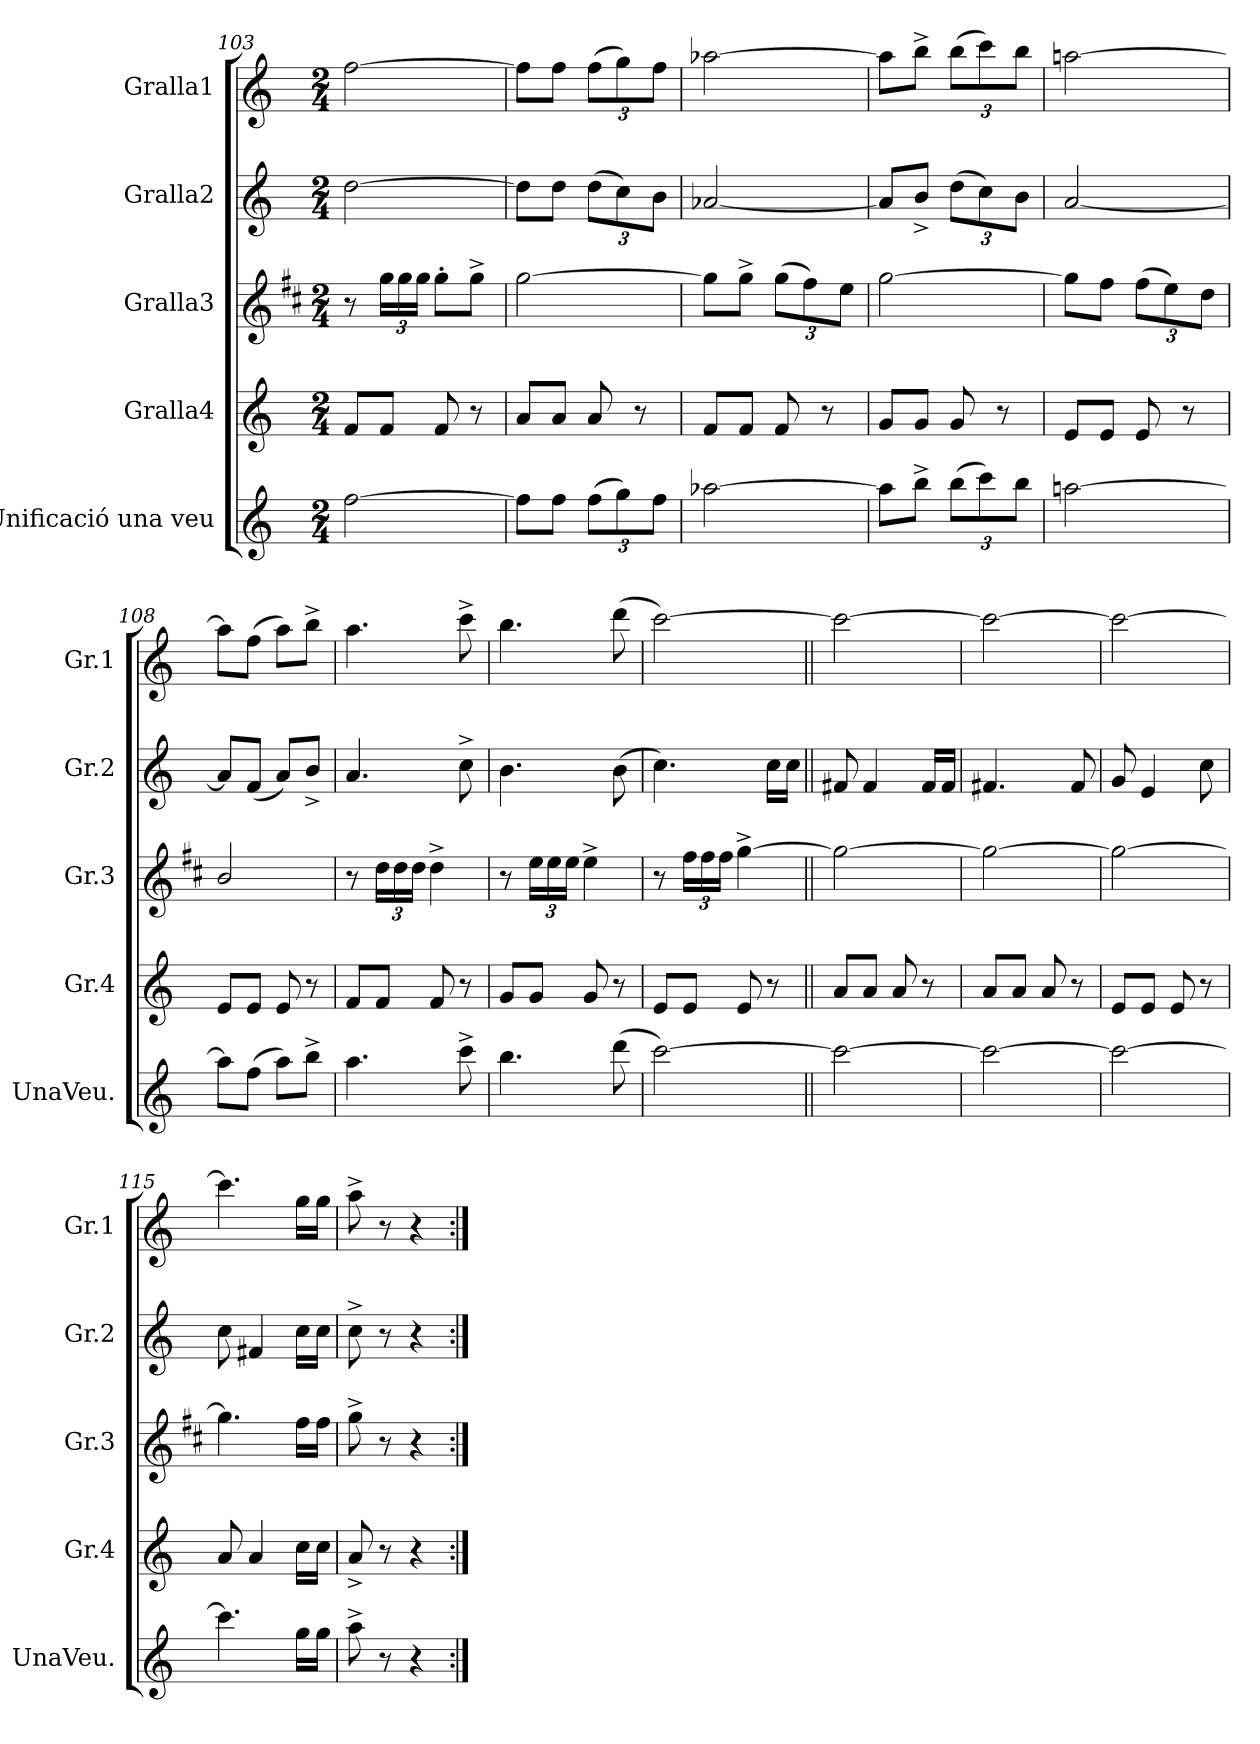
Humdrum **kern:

**kern	**kern	**kern	**kern	**kern
*part5	*part4	*part3	*part2	*part1
*staff5	*staff4	*staff3	*staff2	*staff1
*I"Unificació una veu	*I"Gralla4	*I"Gralla3	*I"Gralla2	*I"Gralla1
*I'UnaVeu.	*I'Gr.4	*I'Gr.3	*I'Gr.2	*I'Gr.1
*clefG2	*clefG2	*clefG2	*clefG2	*clefG2
*	*	*ITrd1c2	*	*
*k[]	*k[]	*k[]	*k[]	*k[]
*M2/4	*M2/4	*M2/4	*M2/4	*M2/4
=103	=103	=103	=103	=103
[2ff\	8f/L	8r	[2dd\	[2ff\
*	*	*Xbrackettup	*	*
.	8f/J	24ff\LL	.	.
.	.	24ff\	.	.
.	.	24ff\JJ	.	.
.	8f/	8ff'\L	.	.
.	8r	8ff^\J	.	.
=104	=104	=104	=104	=104
8ff\L]	8a/L	[2ff\	8dd\L]	8ff\L]
8ff\J	8a/J	.	8dd\J	8ff\J
*Xbrackettup	*	*	*Xbrackettup	*Xbrackettup
(>12ff\L	8a/	.	(>12dd\L	(>12ff\L
12gg\)	.	.	12cc\)	12gg\)
.	8r	.	.	.
12ff\J	.	.	12b\J	12ff\J
!!LO:PB:g=z
=105	=105	=105	=105	=105
[2aa-X\	8f/L	8ff\L]	[2a-X/	[2aa-X\
.	8f/J	8ff^\J	.	.
.	8f/	(>12ff\L	.	.
.	.	12ee\)	.	.
.	8r	.	.	.
.	.	12dd\J	.	.
=106	=106	=106	=106	=106
8aa-\L]	8g/L	[2ff\	8a-/L]	8aa-\L]
8bb^\J	8g/J	.	8b^/J	8bb^\J
(>12bb\L	8g/	.	(>12dd\L	(>12bb\L
12ccc\)	.	.	12cc\)	12ccc\)
.	8r	.	.	.
12bb\J	.	.	12b\J	12bb\J
=107	=107	=107	=107	=107
[2aani\	8e/L	8ff\L]	[2a/	[2aani\
.	8e/J	8ee\J	.	.
.	8e/	(>12ee\L	.	.
.	.	12dd\)	.	.
.	8r	.	.	.
.	.	12cc\J	.	.
=108	=108	=108	=108	=108
8aa\L]	8e/L	2a/	8a/L]	8aa\L]
(>8ff\J	8e/J	.	(<8f/J	(>8ff\J
8aa\L)	8e/	.	8a/L)	8aa\L)
8bb^\J	8r	.	8b^/J	8bb^\J
=109	=109	=109	=109	=109
4.aa\	8f/L	8r	4.a/	4.aa\
.	8f/J	24cc\LL	.	.
.	.	24cc\	.	.
.	.	24cc\JJ	.	.
.	8f/	4cc^\	.	.
8ccc^\	8r	.	8cc^\	8ccc^\
=110	=110	=110	=110	=110
4.bb\	8g/L	8r	4.b\	4.bb\
.	8g/J	24dd\LL	.	.
.	.	24dd\	.	.
.	.	24dd\JJ	.	.
.	8g/	4dd^\	.	.
(>8ddd\	8r	.	(>8b\	(>8ddd\
!!LO:LB:g=z
=111	=111	=111	=111	=111
[2ccc\)	8e/L	8r	4.cc\)	[2ccc\)
.	8e/J	24ee\LL	.	.
.	.	24ee\	.	.
.	.	24ee\JJ	.	.
.	8e/	[4ff^\	.	.
.	8r	.	16cc\LL	.
.	.	.	16cc\JJ	.
=112||	=112||	=112||	=112||	=112||
2ccc\_	8a/L	2ff\_	8f#X/	2ccc\_
.	8a/J	.	4f#/	.
.	8a/	.	.	.
.	8r	.	16f#/LL	.
.	.	.	16f#/JJ	.
=113	=113	=113	=113	=113
2ccc\_	8a/L	2ff\_	4.f#X/	2ccc\_
.	8a/J	.	.	.
.	8a/	.	.	.
.	8r	.	8f#/	.
=114	=114	=114	=114	=114
2ccc\_	8e/L	2ff\_	8g/	2ccc\_
.	8e/J	.	4e/	.
.	8e/	.	.	.
.	8r	.	8cc\	.
=115	=115	=115	=115	=115
4.ccc\]	8a/	4.ff\]	8cc\	4.ccc\]
.	4a/	.	4f#X/	.
16gg\LL	16cc\LL	16ee\LL	16cc\LL	16gg\LL
16gg\JJ	16cc\JJ	16ee\JJ	16cc\JJ	16gg\JJ
=116	=116	=116	=116	=116
8aa^\	8a^/	8ff^\	8cc^\	8aa^\
8r	8r	8r	8r	8r
4r	4r	4r	4r	4r
=:|!	=:|!	=:|!	=:|!	=:|!
*-	*-	*-	*-	*-
